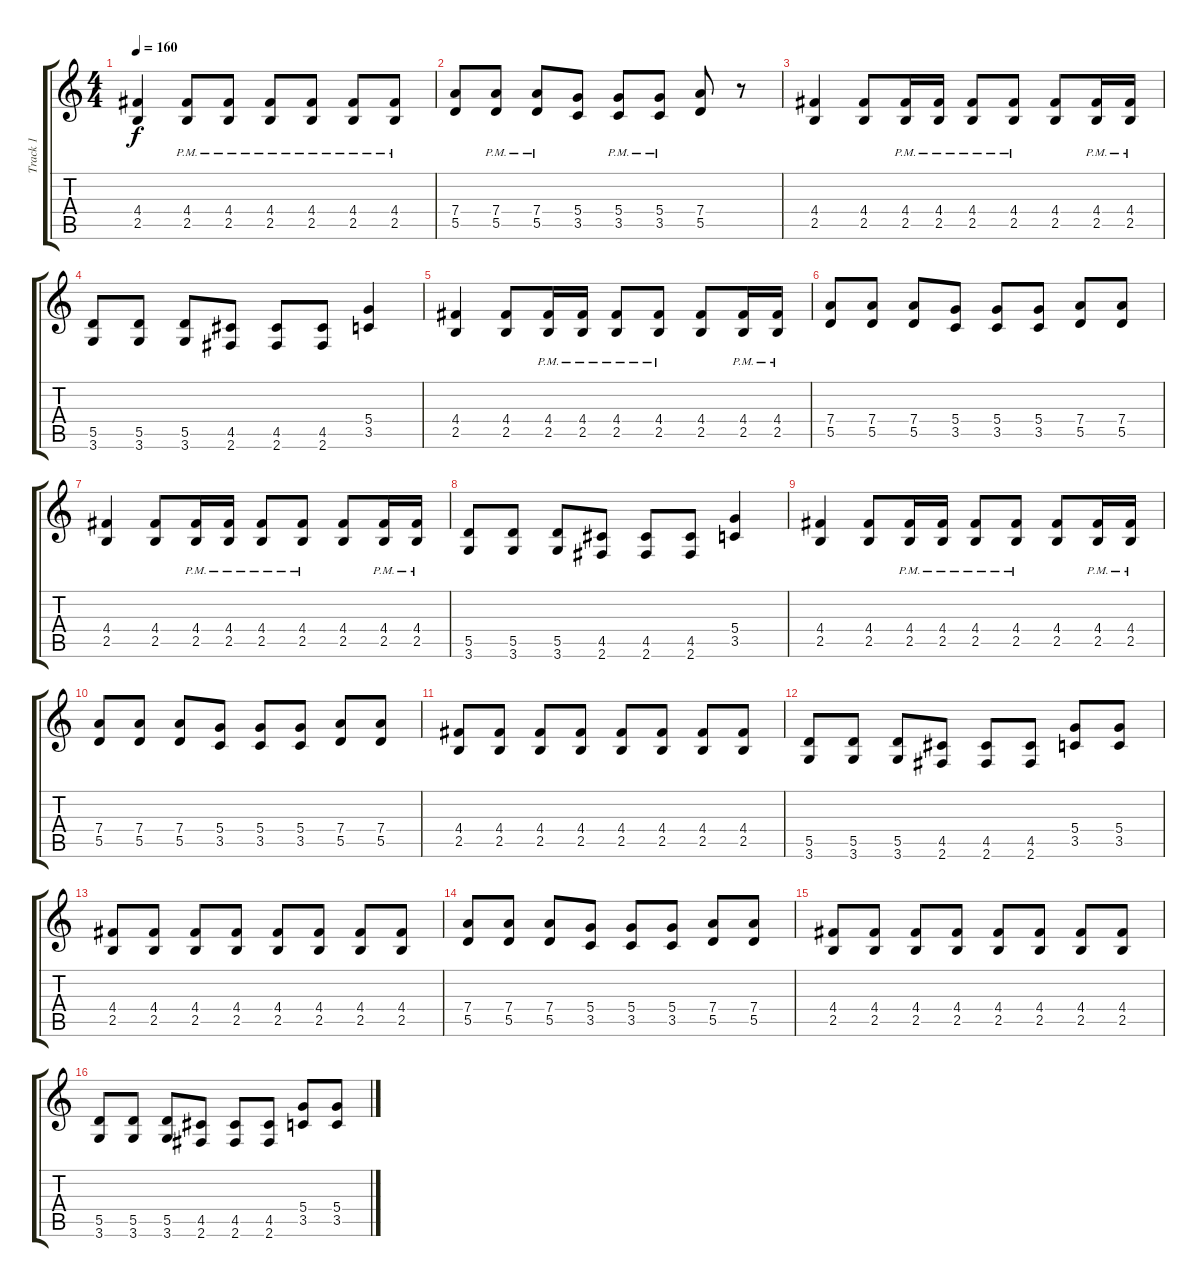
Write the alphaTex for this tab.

\track ("Track 1" "Track 1") {instrument distortionguitar}
\staff {score tabs}
\tuning (E4 B3 G3 D3 A2 E2) {hide}
\ts (4 4)
\tempo 160
\clef g2
\ks c
(4.4 2.5).4{dy f} (4.4{pm} 2.5{pm}).8 (4.4{pm} 2.5{pm}).8 (4.4{pm} 2.5{pm}).8 (4.4{pm} 2.5{pm}).8 (4.4{pm} 2.5{pm}).8 (4.4{pm} 2.5{pm}).8 |
(7.4 5.5).8 (7.4{pm} 5.5{pm}).8 (7.4{pm} 5.5{pm}).8 (5.4 3.5).8 (5.4{pm} 3.5{pm}).8 (5.4{pm} 3.5{pm}).8 (7.4 5.5).8 r.8 |
(4.4 2.5).4 (4.4 2.5).8 (4.4{pm} 2.5{pm}).16 (4.4{pm} 2.5{pm}).16 (4.4{pm} 2.5{pm}).8 (4.4{pm} 2.5{pm}).8 (4.4 2.5).8 (4.4{pm} 2.5{pm}).16 (4.4{pm} 2.5{pm}).16 |
(5.5 3.6).8 (5.5 3.6).8 (5.5 3.6).8 (4.5 2.6).8 (4.5 2.6).8 (4.5 2.6).8 (5.4 3.5).4 |
(4.4 2.5).4 (4.4 2.5).8 (4.4{pm} 2.5{pm}).16 (4.4{pm} 2.5{pm}).16 (4.4{pm} 2.5{pm}).8 (4.4{pm} 2.5{pm}).8 (4.4 2.5).8 (4.4{pm} 2.5{pm}).16 (4.4{pm} 2.5{pm}).16 |
(7.4 5.5).8 (7.4 5.5).8 (7.4 5.5).8 (5.4 3.5).8 (5.4 3.5).8 (5.4 3.5).8 (7.4 5.5).8 (7.4 5.5).8 |
(4.4 2.5).4 (4.4 2.5).8 (4.4{pm} 2.5{pm}).16 (4.4{pm} 2.5{pm}).16 (4.4{pm} 2.5{pm}).8 (4.4{pm} 2.5{pm}).8 (4.4 2.5).8 (4.4{pm} 2.5{pm}).16 (4.4{pm} 2.5{pm}).16 |
(5.5 3.6).8 (5.5 3.6).8 (5.5 3.6).8 (4.5 2.6).8 (4.5 2.6).8 (4.5 2.6).8 (5.4 3.5).4 |
(4.4 2.5).4 (4.4 2.5).8 (4.4{pm} 2.5{pm}).16 (4.4{pm} 2.5{pm}).16 (4.4{pm} 2.5{pm}).8 (4.4{pm} 2.5{pm}).8 (4.4 2.5).8 (4.4{pm} 2.5{pm}).16 (4.4{pm} 2.5{pm}).16 |
(7.4 5.5).8 (7.4 5.5).8 (7.4 5.5).8 (5.4 3.5).8 (5.4 3.5).8 (5.4 3.5).8 (7.4 5.5).8 (7.4 5.5).8 |
(4.4 2.5).8 (4.4 2.5).8 (4.4 2.5).8 (4.4 2.5).8 (4.4 2.5).8 (4.4 2.5).8 (4.4 2.5).8 (4.4 2.5).8 |
(5.5 3.6).8 (5.5 3.6).8 (5.5 3.6).8 (4.5 2.6).8 (4.5 2.6).8 (4.5 2.6).8 (5.4 3.5).8 (5.4 3.5).8 |
(4.4 2.5).8 (4.4 2.5).8 (4.4 2.5).8 (4.4 2.5).8 (4.4 2.5).8 (4.4 2.5).8 (4.4 2.5).8 (4.4 2.5).8 |
(7.4 5.5).8 (7.4 5.5).8 (7.4 5.5).8 (5.4 3.5).8 (5.4 3.5).8 (5.4 3.5).8 (7.4 5.5).8 (7.4 5.5).8 |
(4.4 2.5).8 (4.4 2.5).8 (4.4 2.5).8 (4.4 2.5).8 (4.4 2.5).8 (4.4 2.5).8 (4.4 2.5).8 (4.4 2.5).8 |
(5.5 3.6).8 (5.5 3.6).8 (5.5 3.6).8 (4.5 2.6).8 (4.5 2.6).8 (4.5 2.6).8 (5.4 3.5).8 (5.4 3.5).8
